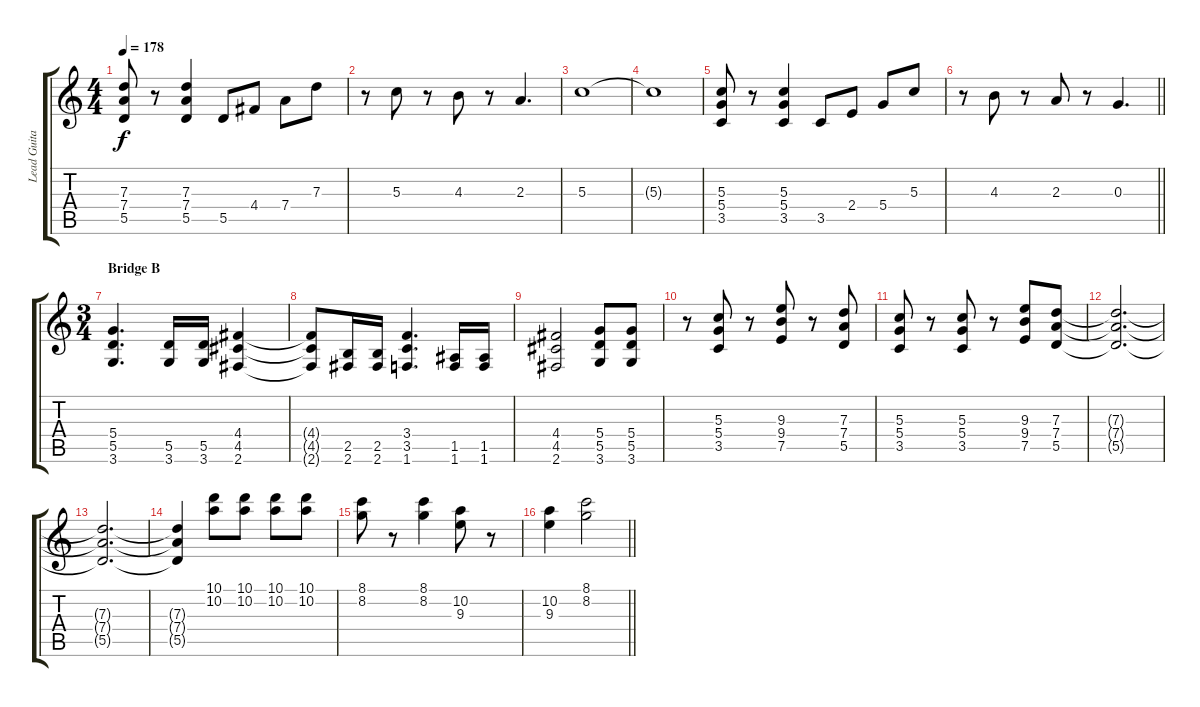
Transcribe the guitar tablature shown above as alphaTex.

\track ("Lead Guitar" "Lead Guita") {instrument overdrivenguitar}
\staff {score tabs}
\tuning (E4 B3 G3 D3 A2 E2) {hide}
\ts (4 4)
\tempo 178
\clef g2
\ks c
(7.3 7.4 5.5).8{dy f} r.8 (7.3 7.4 5.5).4 5.5.8 4.4.8 7.4.8 7.3.8 |
r.8 5.3.8 r.8 4.3.8 r.8 2.3.4{d} |
5.3.1 |
5.3{t}.1 |
(5.3 5.4 3.5).8 r.8 (5.3 5.4 3.5).4 3.5.8 2.4.8 5.4.8 5.3.8 |
\barLineRight lightlight
r.8 4.3.8 r.8 2.3.8 r.8 0.3.4{d} |
\ts (3 4)
\section ("" "Bridge B")
(5.4 5.5 3.6).4{d} (5.5 3.6).16 (5.5 3.6).16 (4.4 4.5 2.6).4 |
(4.4{t} 4.5{t} 2.6{t}).8 (2.5 2.6).16 (2.5 2.6).16 (3.4 3.5 1.6).4{d} (1.5 1.6).16 (1.5 1.6).16 |
(4.4 4.5 2.6).2 (5.4 5.5 3.6).8 (5.4 5.5 3.6).8 |
r.8 (5.3 5.4 3.5).8 r.8 (9.3 9.4 7.5).8 r.8 (7.3 7.4 5.5).8 |
(5.3 5.4 3.5).8 r.8 (5.3 5.4 3.5).8 r.8 (9.3 9.4 7.5).8 (7.3 7.4 5.5).8 |
(7.3{t} 7.4{t} 5.5{t}).2{d} |
(7.3{t} 7.4{t} 5.5{t}).2{d} |
(7.3{t} 7.4{t} 5.5{t}).4 (10.1 10.2).8 (10.1 10.2).8 (10.1 10.2).8 (10.1 10.2).8 |
(8.1 8.2).8 r.8 (8.1 8.2).4 (10.2 9.3).8 r.8 |
\barLineRight lightlight
(10.2 9.3).4 (8.1 8.2).2
